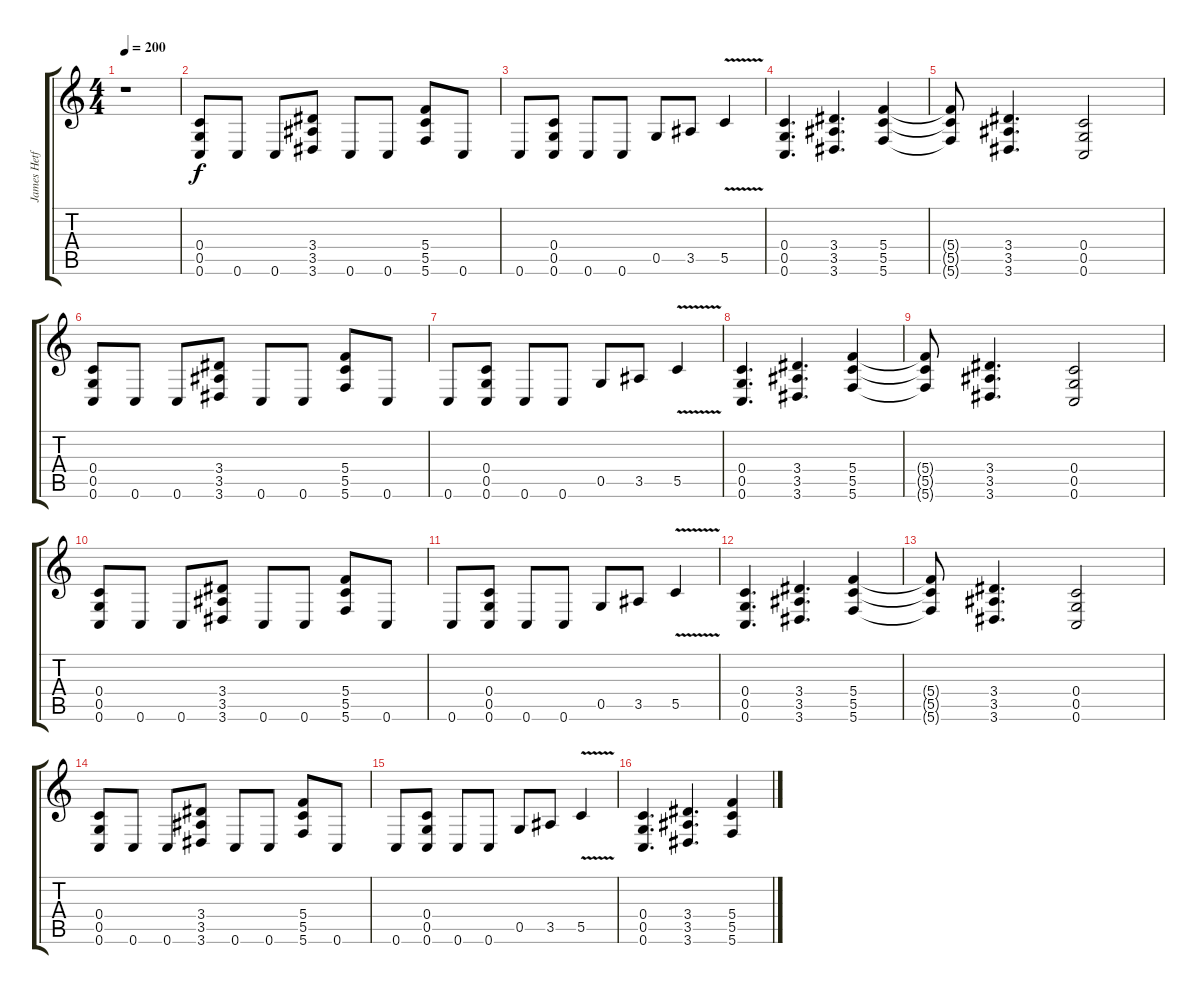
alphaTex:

\track ("James Hetfield" "James Hetf") {instrument distortionguitar}
\staff {score tabs}
\tuning (D4 A3 F3 C3 G2 C2) {hide}
\ts (4 4)
\tempo 200
\clef g2
\ks c
r.1{dy f} |
(0.4 0.5 0.6).8 0.6.8 0.6.8 (3.4 3.5 3.6).8 0.6.8 0.6.8 (5.4 5.5 5.6).8 0.6.8 |
0.6.8 (0.4 0.5 0.6).8 0.6.8 0.6.8 0.5.8 3.5.8 5.5{v}.4 |
(0.4 0.5 0.6).4{d} (3.4 3.5 3.6).4{d} (5.4 5.5 5.6).4 |
(5.4{t} 5.5{t} 5.6{t}).8 (3.4 3.5 3.6).4{d} (0.4 0.5 0.6).2 |
(0.4 0.5 0.6).8 0.6.8 0.6.8 (3.4 3.5 3.6).8 0.6.8 0.6.8 (5.4 5.5 5.6).8 0.6.8 |
0.6.8 (0.4 0.5 0.6).8 0.6.8 0.6.8 0.5.8 3.5.8 5.5{v}.4 |
(0.4 0.5 0.6).4{d} (3.4 3.5 3.6).4{d} (5.4 5.5 5.6).4 |
(5.4{t} 5.5{t} 5.6{t}).8 (3.4 3.5 3.6).4{d} (0.4 0.5 0.6).2 |
(0.4 0.5 0.6).8 0.6.8 0.6.8 (3.4 3.5 3.6).8 0.6.8 0.6.8 (5.4 5.5 5.6).8 0.6.8 |
0.6.8 (0.4 0.5 0.6).8 0.6.8 0.6.8 0.5.8 3.5.8 5.5{v}.4 |
(0.4 0.5 0.6).4{d} (3.4 3.5 3.6).4{d} (5.4 5.5 5.6).4 |
(5.4{t} 5.5{t} 5.6{t}).8 (3.4 3.5 3.6).4{d} (0.4 0.5 0.6).2 |
(0.4 0.5 0.6).8 0.6.8 0.6.8 (3.4 3.5 3.6).8 0.6.8 0.6.8 (5.4 5.5 5.6).8 0.6.8 |
0.6.8 (0.4 0.5 0.6).8 0.6.8 0.6.8 0.5.8 3.5.8 5.5{v}.4 |
(0.4 0.5 0.6).4{d} (3.4 3.5 3.6).4{d} (5.4 5.5 5.6).4
